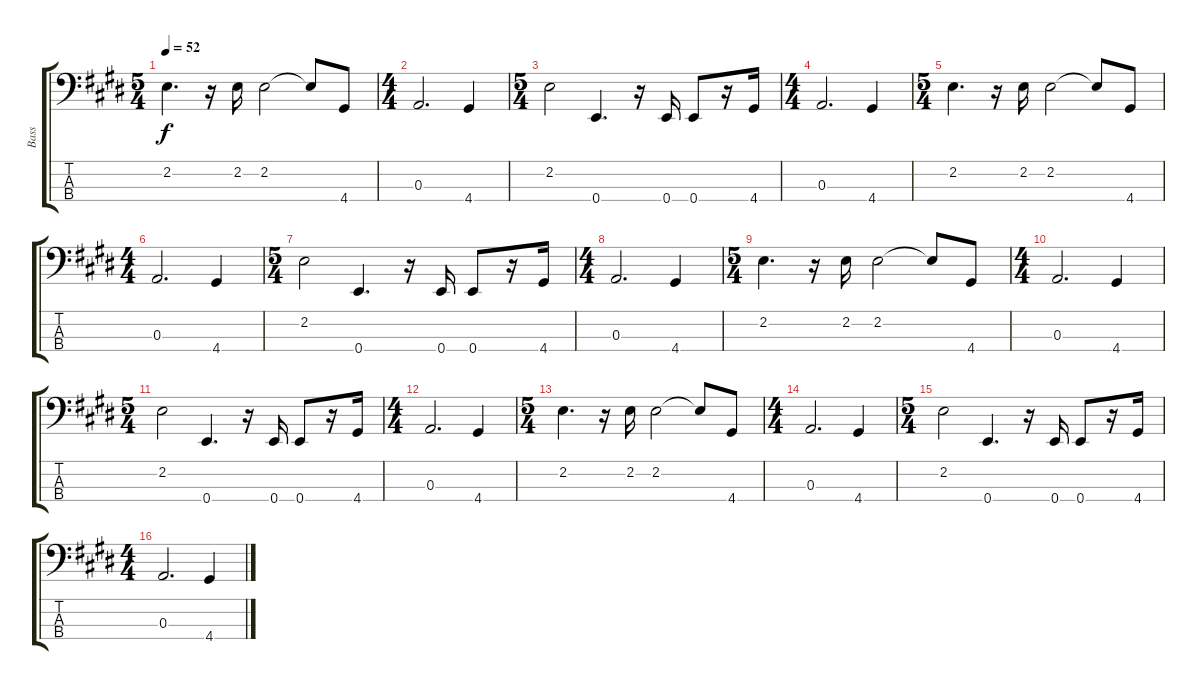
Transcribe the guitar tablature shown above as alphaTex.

\track ("Bass" "Bass") {instrument fretlessbass}
\staff {score tabs}
\tuning (G2 D2 A1 E1) {hide}
\ts (5 4)
\tempo 52
\clef f4
\ks e
2.2.4{d dy f} r.16 2.2.16 2.2.2 2.2{t}.8 4.4.8 |
\ts (4 4)
0.3.2{d} 4.4.4 |
\ts (5 4)
2.2.2 0.4.4{d} r.16 0.4.16 0.4.8 r.16 4.4.16 |
\ts (4 4)
0.3.2{d} 4.4.4 |
\ts (5 4)
2.2.4{d} r.16 2.2.16 2.2.2 2.2{t}.8 4.4.8 |
\ts (4 4)
0.3.2{d} 4.4.4 |
\ts (5 4)
2.2.2 0.4.4{d} r.16 0.4.16 0.4.8 r.16 4.4.16 |
\ts (4 4)
0.3.2{d} 4.4.4 |
\ts (5 4)
2.2.4{d} r.16 2.2.16 2.2.2 2.2{t}.8 4.4.8 |
\ts (4 4)
0.3.2{d} 4.4.4 |
\ts (5 4)
2.2.2 0.4.4{d} r.16 0.4.16 0.4.8 r.16 4.4.16 |
\ts (4 4)
0.3.2{d} 4.4.4 |
\ts (5 4)
2.2.4{d} r.16 2.2.16 2.2.2 2.2{t}.8 4.4.8 |
\ts (4 4)
0.3.2{d} 4.4.4 |
\ts (5 4)
2.2.2 0.4.4{d} r.16 0.4.16 0.4.8 r.16 4.4.16 |
\ts (4 4)
0.3.2{d} 4.4.4
